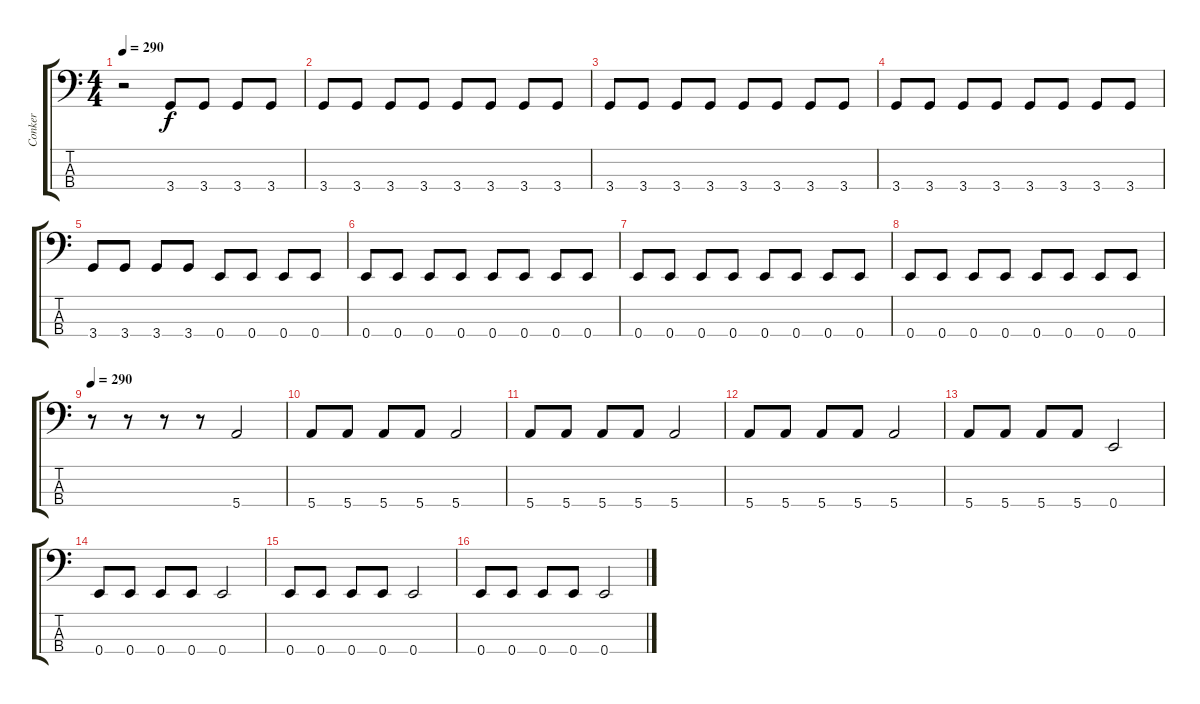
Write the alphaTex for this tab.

\track ("Conker" "Conker") {instrument electricbassfinger}
\staff {score tabs}
\tuning (G2 D2 A1 E1) {hide}
\ts (4 4)
\tempo 290
\clef f4
\ks c
r.2{dy f} 3.4.8 3.4.8 3.4.8 3.4.8 |
3.4.8 3.4.8 3.4.8 3.4.8 3.4.8 3.4.8 3.4.8 3.4.8 |
3.4.8 3.4.8 3.4.8 3.4.8 3.4.8 3.4.8 3.4.8 3.4.8 |
3.4.8 3.4.8 3.4.8 3.4.8 3.4.8 3.4.8 3.4.8 3.4.8 |
3.4.8 3.4.8 3.4.8 3.4.8 0.4.8 0.4.8 0.4.8 0.4.8 |
0.4.8 0.4.8 0.4.8 0.4.8 0.4.8 0.4.8 0.4.8 0.4.8 |
0.4.8 0.4.8 0.4.8 0.4.8 0.4.8 0.4.8 0.4.8 0.4.8 |
0.4.8 0.4.8 0.4.8 0.4.8 0.4.8 0.4.8 0.4.8 0.4.8 |
\tempo 290
r.8 r.8 r.8 r.8 5.4.2 |
5.4.8 5.4.8 5.4.8 5.4.8 5.4.2 |
5.4.8 5.4.8 5.4.8 5.4.8 5.4.2 |
5.4.8 5.4.8 5.4.8 5.4.8 5.4.2 |
5.4.8 5.4.8 5.4.8 5.4.8 0.4.2 |
0.4.8 0.4.8 0.4.8 0.4.8 0.4.2 |
0.4.8 0.4.8 0.4.8 0.4.8 0.4.2 |
0.4.8 0.4.8 0.4.8 0.4.8 0.4.2
